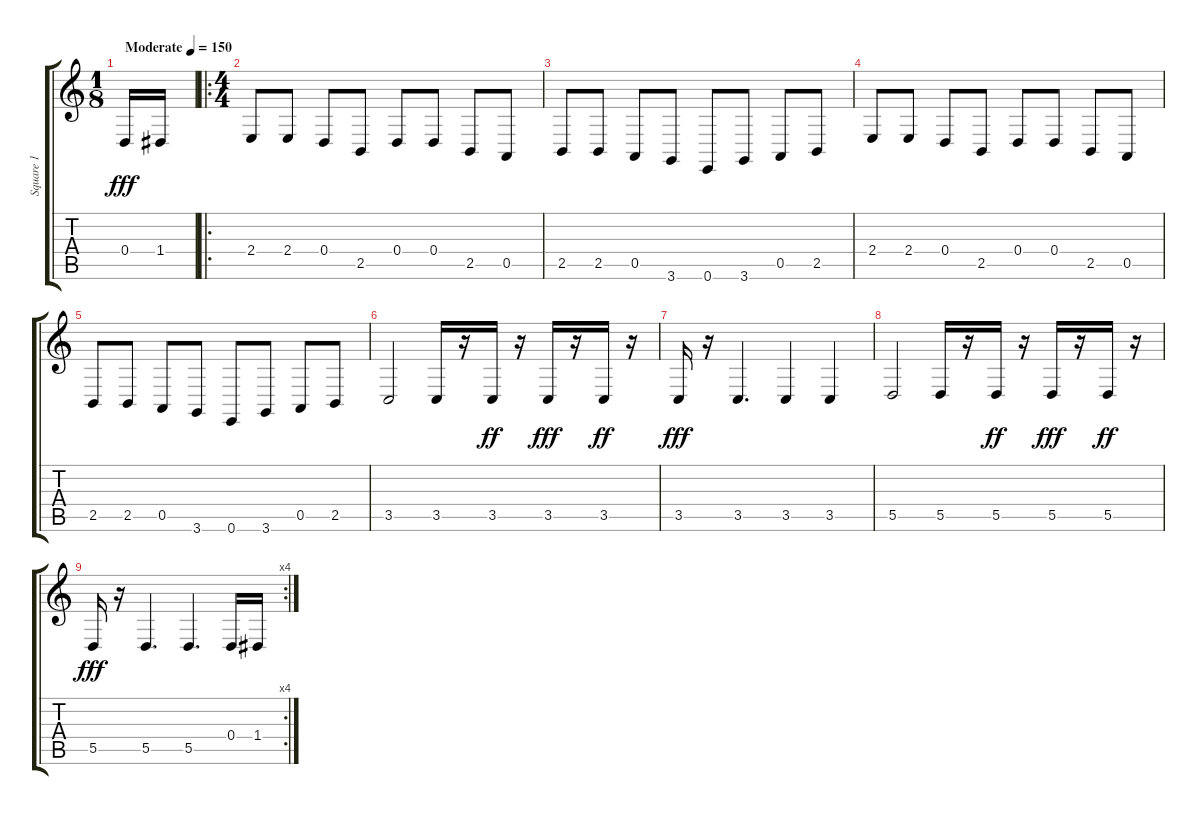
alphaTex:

\track ("Square 1" "Square 1") {instrument lead1square}
\staff {score tabs}
\tuning (E4 B3 G3 D3 A2 E2) {hide}
\ts (1 8)
\tempo (150 "Moderate")
\clef g2
\ks c
0.4.16{dy fff instrument lead1square} 1.4.16 |
\ro
\ts (4 4)
2.4.8 2.4.8 0.4.8 2.5.8 0.4.8 0.4.8 2.5.8 0.5.8 |
2.5.8 2.5.8 0.5.8 3.6.8 0.6.8 3.6.8 0.5.8 2.5.8 |
2.4.8 2.4.8 0.4.8 2.5.8 0.4.8 0.4.8 2.5.8 0.5.8 |
2.5.8 2.5.8 0.5.8 3.6.8 0.6.8 3.6.8 0.5.8 2.5.8 |
3.5.2 3.5.16 r.16 3.5.16{dy ff} r.16 3.5.16{dy fff} r.16 3.5.16{dy ff} r.16 |
3.5.16{dy fff} r.16 3.5.4{d} 3.5.4 3.5.4 |
5.5.2 5.5.16 r.16 5.5.16{dy ff} r.16 5.5.16{dy fff} r.16 5.5.16{dy ff} r.16 |
\rc 4
5.5.16{dy fff} r.16 5.5.4{d} 5.5.4{d} 0.4.16 1.4.16
